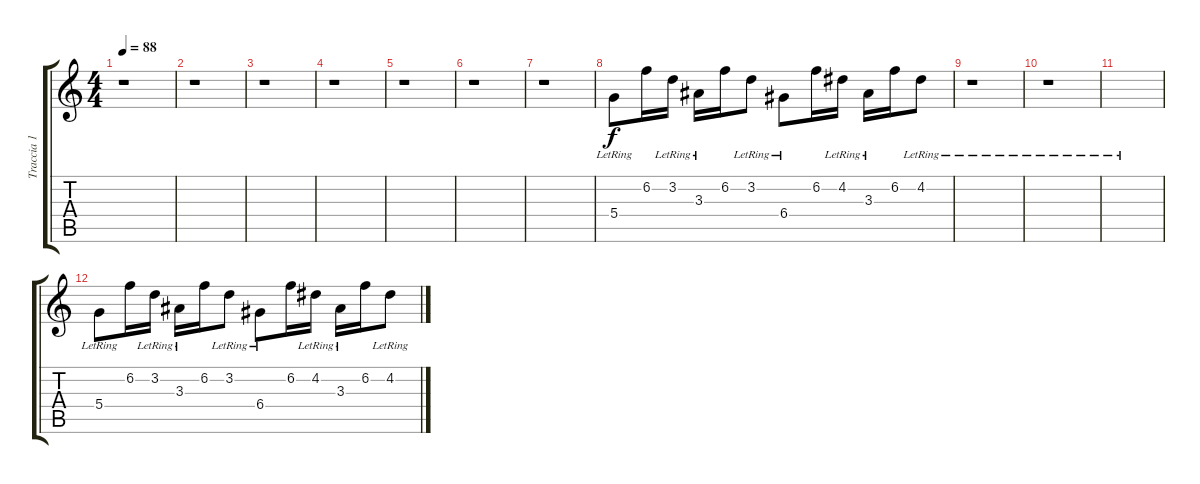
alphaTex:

\track ("Traccia 1" "Traccia 1") {instrument acousticguitarsteel}
\staff {score tabs}
\tuning (E4 B3 G3 D3 A2 E2) {hide}
\ts (4 4)
\tempo 88
\clef g2
\ks c
r.1{dy f} |
r.1 |
r.1 |
r.1 |
r.1 |
r.1 |
r.1 |
5.4{lr}.8{volume 10} 6.2.16 3.2{lr}.16 3.3{lr}.16 6.2.16 3.2{lr}.8 6.4{lr}.8 6.2.16 4.2{lr}.16 3.3{lr}.16 6.2.16 4.2{lr}.8 |
r.1 |
r.1 |
|
5.4{lr}.8{volume 10} 6.2.16 3.2{lr}.16 3.3{lr}.16 6.2.16 3.2{lr}.8 6.4{lr}.8 6.2.16 4.2{lr}.16 3.3{lr}.16 6.2.16 4.2{lr}.8
